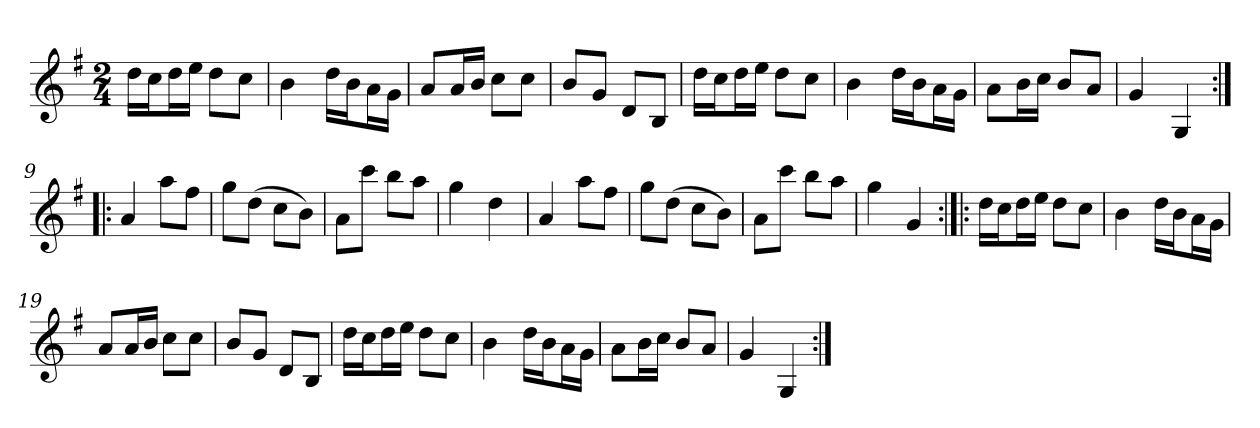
**kern
*part1
*staff1
*clefG2
*k[f#]
*G:
*M2/4
*MM120
=1
16dd\LL
16cc\J
16dd\L
16ee\JJ
8dd\L
8cc\J
=2
4b
16dd\LL
16b\J
16a\L
16g\JJ
=3
8a/L
16a/L
16b/JJ
8cc\L
8cc\J
=4
8b/L
8g/J
8d/L
8B/J
=5
16dd\LL
16cc\J
16dd\L
16ee\JJ
8dd\L
8cc\J
=6
4b
16dd\LL
16b\J
16a\L
16g\JJ
=7
8a\L
16b\L
16cc\JJ
8b/L
8a/J
=8
4g
4G
=9:|!|:
4a
8aa\L
8ff#\J
=10
8gg\L
(8dd\J
8cc\L
8b\J)
=11
8a\L
8ccc\J
8bb\L
8aa\J
=12
4gg
4dd
=13
4a
8aa\L
8ff#\J
=14
8gg\L
(8dd\J
8cc\L
8b\J)
=15
8a\L
8ccc\J
8bb\L
8aa\J
=16
4gg
4g
=17:|!|:
16dd\LL
16cc\J
16dd\L
16ee\JJ
8dd\L
8cc\J
=18
4b
16dd\LL
16b\J
16a\L
16g\JJ
=19
8a/L
16a/L
16b/JJ
8cc\L
8cc\J
=20
8b/L
8g/J
8d/L
8B/J
=21
16dd\LL
16cc\J
16dd\L
16ee\JJ
8dd\L
8cc\J
=22
4b
16dd\LL
16b\J
16a\L
16g\JJ
=23
8a\L
16b\L
16cc\JJ
8b/L
8a/J
=24
4g
4G
=:|!
*-
